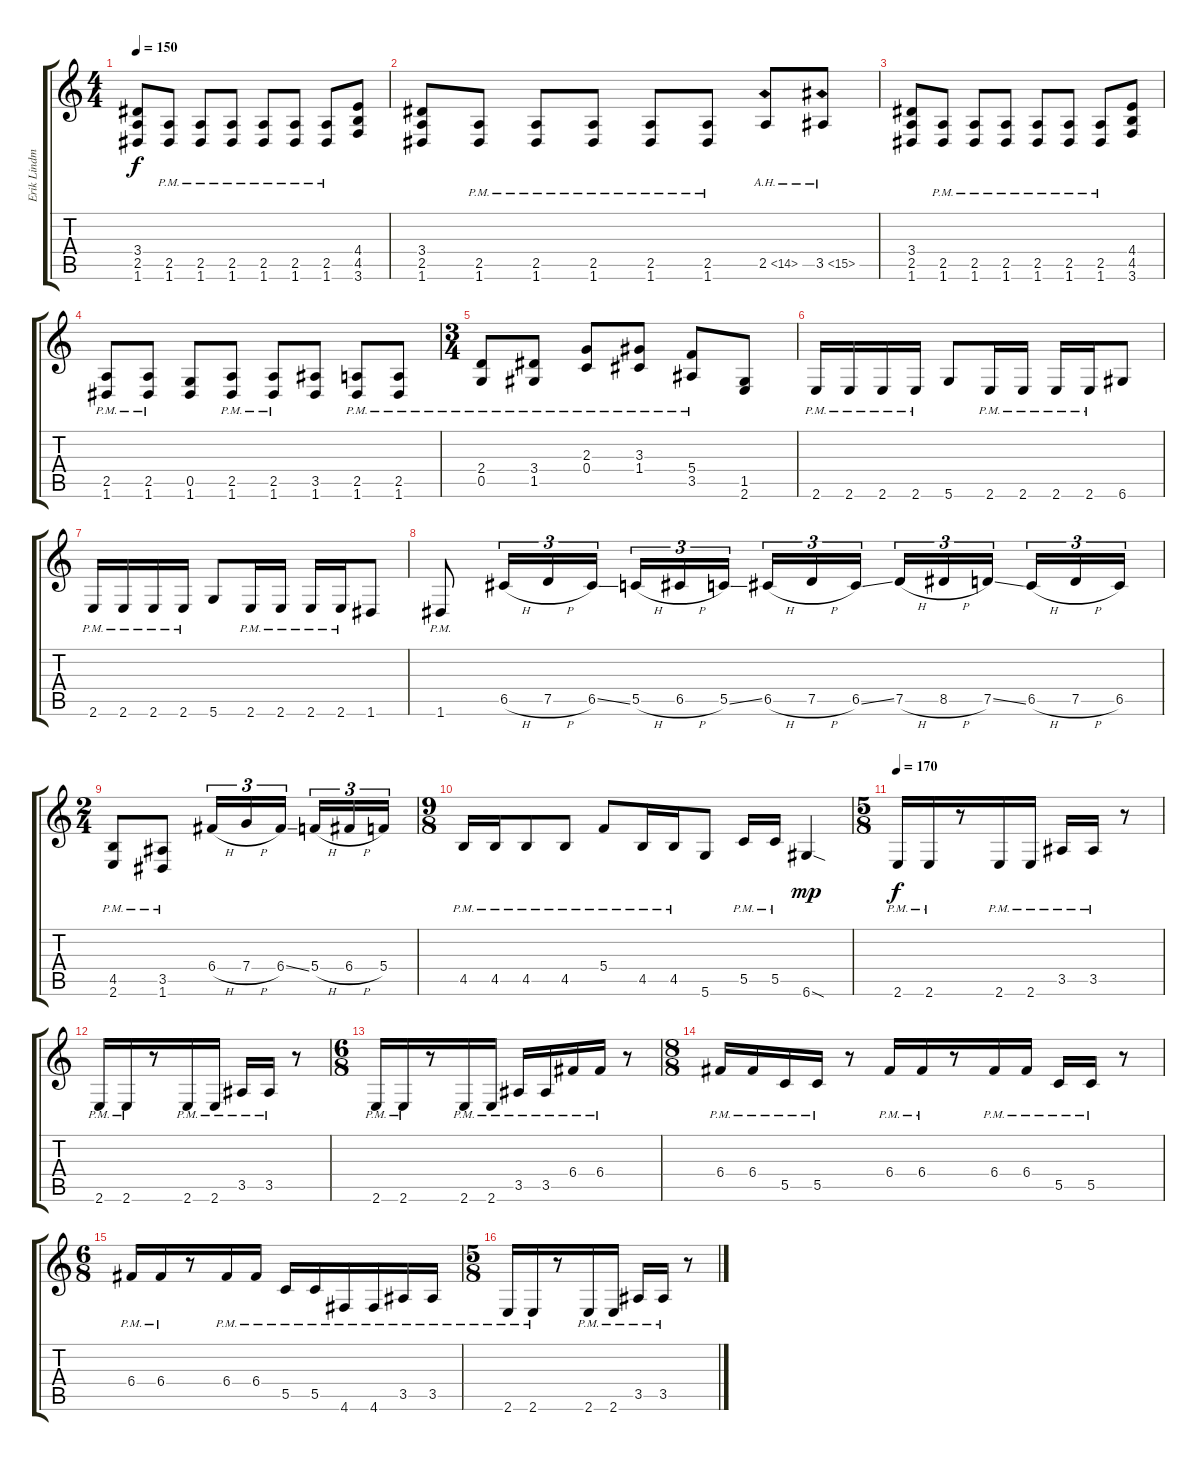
\track ("Erik Lindmark" "Erik Lindm") {instrument distortionguitar}
\staff {score tabs}
\tuning (D4 A3 F3 C3 G2 D2) {hide}
\ts (4 4)
\tempo 150
\clef g2
\ks c
(3.4 2.5 1.6).8{dy f} (2.5{pm} 1.6{pm}).8 (2.5{pm} 1.6{pm}).8 (2.5{pm} 1.6{pm}).8 (2.5{pm} 1.6{pm}).8 (2.5{pm} 1.6{pm}).8 (2.5{pm} 1.6{pm}).8 (4.4 4.5 3.6).8 |
(3.4 2.5 1.6).8 (2.5{pm} 1.6{pm}).8 (2.5{pm} 1.6{pm}).8 (2.5{pm} 1.6{pm}).8 (2.5{pm} 1.6{pm}).8 (2.5{pm} 1.6{pm}).8 2.5{ah 12}.8 3.5{ah 12}.8 |
(3.4 2.5 1.6).8 (2.5{pm} 1.6{pm}).8 (2.5{pm} 1.6{pm}).8 (2.5{pm} 1.6{pm}).8 (2.5{pm} 1.6{pm}).8 (2.5{pm} 1.6{pm}).8 (2.5{pm} 1.6{pm}).8 (4.4 4.5 3.6).8 |
(2.5{pm} 1.6{pm}).8 (2.5{pm} 1.6{pm}).8 (0.5 1.6).8 (2.5{pm} 1.6{pm}).8 (2.5{pm} 1.6{pm}).8 (3.5 1.6).8 (2.5{pm} 1.6{pm}).8 (2.5{pm} 1.6{pm}).8 |
\ts (3 4)
(2.4{pm} 0.5{pm}).8 (3.4{pm} 1.5{pm}).8 (2.3{pm} 0.4{pm}).8 (3.3{pm} 1.4{pm}).8 (5.4{pm} 3.5{pm}).8 (1.5 2.6).8 |
2.6{pm}.16 2.6{pm}.16 2.6{pm}.16 2.6{pm}.16 5.6.8 2.6{pm}.16 2.6{pm}.16 2.6{pm}.16 2.6{pm}.16 6.6.8 |
2.6{pm}.16 2.6{pm}.16 2.6{pm}.16 2.6{pm}.16 5.6.8 2.6{pm}.16 2.6{pm}.16 2.6{pm}.16 2.6{pm}.16 1.6.8 |
1.6{pm}.8 6.5{h}.16{tu (3 2)} 7.5{h}.16{tu (3 2)} 6.5{ss}.16{tu (3 2)} 5.5{h}.16{tu (3 2)} 6.5{h}.16{tu (3 2)} 5.5{ss}.16{tu (3 2) beam splitsecondary} 6.5{h}.16{tu (3 2)} 7.5{h}.16{tu (3 2)} 6.5{ss}.16{tu (3 2)} 7.5{h}.16{tu (3 2)} 8.5{h}.16{tu (3 2)} 7.5{ss}.16{tu (3 2) beam splitsecondary} 6.5{h}.16{tu (3 2)} 7.5{h}.16{tu (3 2)} 6.5.16{tu (3 2)} |
\ts (2 4)
(4.5{pm} 2.6{pm}).8 (3.5{pm} 1.6{pm}).8 6.4{h}.16{tu (3 2)} 7.4{h}.16{tu (3 2)} 6.4{ss}.16{tu (3 2) beam splitsecondary} 5.4{h}.16{tu (3 2)} 6.4{h}.16{tu (3 2)} 5.4.16{tu (3 2)} |
\ts (9 8)
4.5{pm}.16 4.5{pm}.16 4.5{pm}.8 4.5{pm}.8 5.4{pm}.8 4.5{pm}.16 4.5{pm}.16 5.6.8 5.5{pm}.16 5.5{pm}.16 6.6{sod}.4{dy mp} |
\ts (5 8)
\tempo 170
2.6{pm}.16{dy f} 2.6{pm}.16 r.8 2.6{pm}.16 2.6{pm}.16 3.5{pm}.16 3.5{pm}.16 r.8 |
2.6{pm}.16 2.6{pm}.16 r.8 2.6{pm}.16 2.6{pm}.16 3.5{pm}.16 3.5{pm}.16 r.8 |
\ts (6 8)
2.6{pm}.16 2.6{pm}.16 r.8 2.6{pm}.16 2.6{pm}.16 3.5{pm}.16 3.5{pm}.16 6.4{pm}.16 6.4{pm}.16 r.8 |
\ts (8 8)
6.4{pm}.16 6.4{pm}.16 5.5{pm}.16 5.5{pm}.16 r.8 6.4{pm}.16 6.4{pm}.16 r.8 6.4{pm}.16 6.4{pm}.16 5.5{pm}.16 5.5{pm}.16 r.8 |
\ts (6 8)
6.4{pm}.16 6.4{pm}.16 r.8 6.4{pm}.16 6.4{pm}.16 5.5{pm}.16 5.5{pm}.16 4.6{pm}.16 4.6{pm}.16 3.5{pm}.16 3.5{pm}.16 |
\ts (5 8)
2.6{pm}.16 2.6{pm}.16 r.8 2.6{pm}.16 2.6{pm}.16 3.5{pm}.16 3.5{pm}.16 r.8
